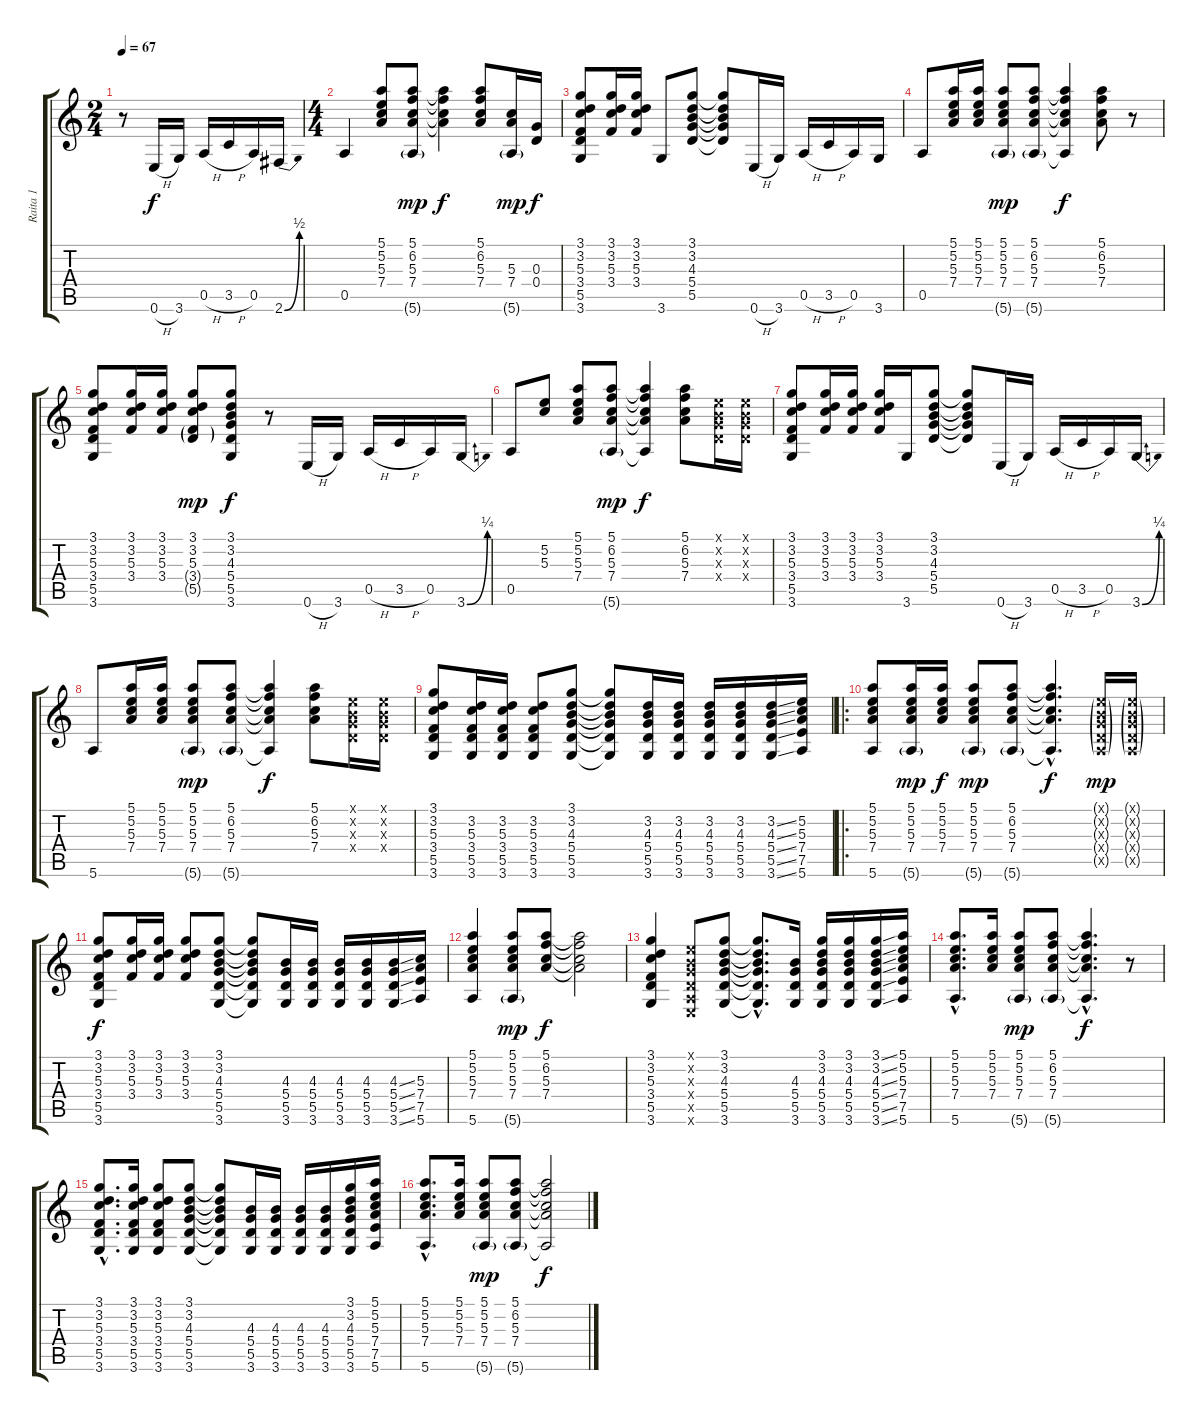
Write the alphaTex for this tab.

\track ("Raita 1" "Raita 1") {instrument acousticguitarsteel}
\staff {score tabs}
\tuning (E4 B3 G3 D3 A2 E2) {hide}
\ts (2 4)
\tempo 67
\clef g2
\ks c
r.8{dy f instrument acousticguitarsteel} 0.6{h}.16 3.6.16 0.5{h}.16 3.5{h}.16 0.5.16 2.6{be (bend 0 0 60 2)}.16 |
\ts (4 4)
0.5.4 (5.1 5.2 5.3 7.4).8 (5.1 6.2 5.3 7.4 5.6{g}).8{dy mp} (5.1{t} 6.2{t} 5.3{t} 7.4{t}).4{dy f} (5.1 6.2 5.3 7.4).8 (5.3 7.4 5.6{g}).16{dy mp} (0.3 0.4).16{dy f} |
(3.1 3.2 5.3 3.4 5.5 3.6).8 (3.1 3.2 5.3 3.4).16 (3.1 3.2 5.3 3.4).16 3.6.8 (3.1 3.2 4.3 5.4 5.5).8 (3.1{t} 3.2{t} 4.3{t} 5.4{t} 5.5{t}).8 0.6{h}.16 3.6.16 0.5{h}.16 3.5{h}.16 0.5.16 3.6.16 |
0.5.8 (5.1 5.2 5.3 7.4).16 (5.1 5.2 5.3 7.4).16 (5.1 5.2 5.3 7.4 5.6{g}).8{dy mp} (5.1 6.2 5.3 7.4 5.6{g}).8 (5.1{t} 6.2{t} 5.3{t} 7.4{t} 5.6{t}).4{dy f} (5.1 6.2 5.3 7.4).8 r.8 |
(3.1 3.2 5.3 3.4 5.5 3.6).8 (3.1 3.2 5.3 3.4).16 (3.1 3.2 5.3 3.4).16 (3.1 3.2 5.3 3.4{g} 5.5{g}).8{dy mp} (3.1 3.2 4.3 5.4 5.5 3.6).8{dy f} r.8 0.6{h}.16 3.6.16 0.5{h}.16 3.5{h}.16 0.5.16 3.6{be (bend 0 0 60 1)}.16 |
0.5.8 (5.2 5.3).8 (5.1 5.2 5.3 7.4).8 (5.1 6.2 5.3 7.4 5.6{g}).8{dy mp} (5.1{t} 6.2{t} 5.3{t} 7.4{t} 5.6{t}).4{dy f} (5.1 6.2 5.3 7.4).8 (0.1{x} 0.2{x} 0.3{x} 0.4{x}).16 (0.1{x} 0.2{x} 0.3{x} 0.4{x}).16 |
(3.1 3.2 5.3 3.4 5.5 3.6).8 (3.1 3.2 5.3 3.4).16 (3.1 3.2 5.3 3.4).16 (3.1 3.2 5.3 3.4).16 3.6.16 (3.1 3.2 4.3 5.4 5.5).8 (3.1{t} 3.2{t} 4.3{t} 5.4{t} 5.5{t}).8 0.6{h}.16 3.6.16 0.5{h}.16 3.5{h}.16 0.5.16 3.6{be (bend 0 0 60 1)}.16 |
5.6.8 (5.1 5.2 5.3 7.4).16 (5.1 5.2 5.3 7.4).16 (5.1 5.2 5.3 7.4 5.6{g}).8{dy mp} (5.1 6.2 5.3 7.4 5.6{g}).8 (5.1{t} 6.2{t} 5.3{t} 7.4{t} 5.6{t}).4{dy f} (5.1 6.2 5.3 7.4).8 (0.1{x} 0.2{x} 0.3{x} 0.4{x}).16 (0.1{x} 0.2{x} 0.3{x} 0.4{x}).16 |
(3.1 3.2 5.3 3.4 5.5 3.6).8 (3.2 5.3 3.4 5.5 3.6).16 (3.2 5.3 3.4 5.5 3.6).16 (3.2 5.3 3.4 5.5 3.6).8 (3.1 3.2 4.3 5.4 5.5 3.6).8 (3.1{t} 3.2{t} 4.3{t} 5.4{t} 5.5{t} 3.6{t}).8 (3.2 4.3 5.4 5.5 3.6).16 (3.2 4.3 5.4 5.5 3.6).16 (3.2 4.3 5.4 5.5 3.6).16 (3.2 4.3 5.4 5.5 3.6).16 (3.2{ss} 4.3{ss} 5.4{ss} 5.5{ss} 3.6{ss}).16 (5.2 5.3 7.4 7.5 5.6).16 |
\ro
(5.1 5.2 5.3 7.4 5.6).8 (5.1 5.2 5.3 7.4 5.6{g}).16{dy mp} (5.1 5.2 5.3 7.4).16{dy f} (5.1 5.2 5.3 7.4 5.6{g}).8{dy mp} (5.1 6.2 5.3 7.4 5.6{g}).8 (5.1{hac t} 6.2{hac t} 5.3{hac t} 7.4{hac t} 5.6{hac t}).4{d dy f} (0.1{g x} 0.2{g x} 0.3{g x} 0.4{g x} 0.5{g x}).16{dy mp} (0.1{g x} 0.2{g x} 0.3{g x} 0.4{g x} 0.5{g x}).16 |
(3.1 3.2 5.3 3.4 5.5 3.6).8{dy f} (3.1 3.2 5.3 3.4).16 (3.1 3.2 5.3 3.4).16 (3.1 3.2 5.3 3.4).8 (3.1 3.2 4.3 5.4 5.5 3.6).8 (3.1{t} 3.2{t} 4.3{t} 5.4{t} 5.5{t} 3.6{t}).8 (4.3 5.4 5.5 3.6).16 (4.3 5.4 5.5 3.6).16 (4.3 5.4 5.5 3.6).16 (4.3 5.4 5.5 3.6).16 (4.3{ss} 5.4{ss} 5.5{ss} 3.6{ss}).16 (5.3 7.4 7.5 5.6).16 |
(5.1 5.2 5.3 7.4 5.6).4 (5.1 5.2 5.3 7.4 5.6{g}).8{dy mp} (5.1 6.2 5.3 7.4).8{dy f} (5.1{t} 6.2{t} 5.3{t} 7.4{t}).2 |
(3.1 3.2 5.3 3.4 5.5 3.6).4 (0.1{x} 0.2{x} 0.3{x} 0.4{x} 0.5{x} 0.6{x}).8 (3.1 3.2 4.3 5.4 5.5 3.6).8 (3.1{hac t} 3.2{hac t} 4.3{hac t} 5.4{hac t} 5.5{hac t} 3.6{hac t}).8{d} (4.3 5.4 5.5 3.6).16 (3.1 3.2 4.3 5.4 5.5 3.6).16 (3.1 3.2 4.3 5.4 5.5 3.6).16 (3.1{ss} 3.2{ss} 4.3{ss} 5.4{ss} 5.5{ss} 3.6{ss}).16 (5.1 5.2 5.3 7.4 7.5 5.6).16 |
(5.1{hac} 5.2{hac} 5.3{hac} 7.4{hac} 5.6{hac}).8{d} (5.1 5.2 5.3 7.4).16 (5.1 5.2 5.3 7.4 5.6{g}).8{dy mp} (5.1 6.2 5.3 7.4 5.6{g}).8 (5.1{hac t} 6.2{hac t} 5.3{hac t} 7.4{hac t} 5.6{hac t}).4{d dy f} r.8 |
(3.1{hac} 3.2{hac} 5.3{hac} 3.4{hac} 5.5{hac} 3.6{hac}).8{d} (3.1 3.2 5.3 3.4 5.5 3.6).16 (3.1 3.2 5.3 3.4 5.5 3.6).8 (3.1 3.2 4.3 5.4 5.5 3.6).8 (3.1{t} 3.2{t} 4.3{t} 5.4{t} 5.5{t} 3.6{t}).8 (4.3 5.4 5.5 3.6).16 (4.3 5.4 5.5 3.6).16 (4.3 5.4 5.5 3.6).16 (4.3 5.4 5.5 3.6).16 (3.1 3.2 4.3 5.4 5.5 3.6).16 (5.1 5.2 5.3 7.4 7.5 5.6).16 |
(5.1{hac} 5.2{hac} 5.3{hac} 7.4{hac} 5.6{hac}).8{d} (5.1 5.2 5.3 7.4).16 (5.1 5.2 5.3 7.4 5.6{g}).8{dy mp} (5.1 6.2 5.3 7.4 5.6{g}).8 (5.1{t} 6.2{t} 5.3{t} 7.4{t} 5.6{t}).2{dy f}
